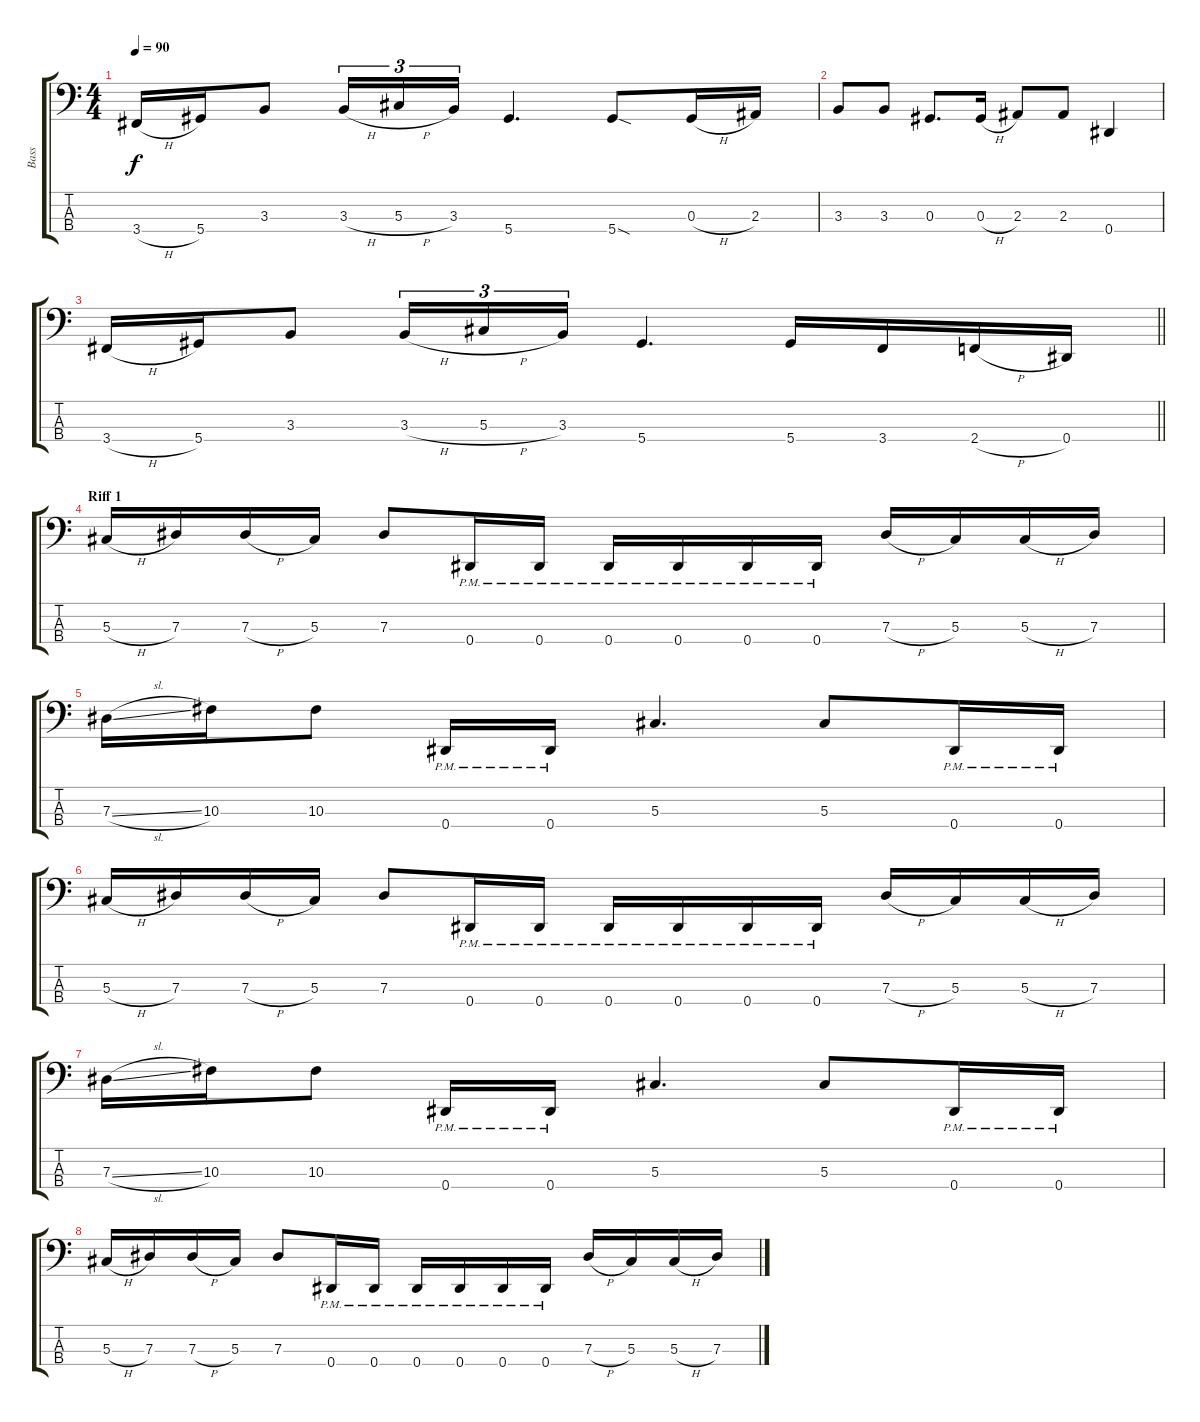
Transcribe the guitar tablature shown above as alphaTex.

\track ("Bass" "Bass") {instrument electricbassfinger bank 255}
\staff {score tabs}
\tuning (Gb2 Db2 Ab1 Eb1) {hide}
\ts (4 4)
\tempo 90
\clef f4
\ks c
3.4{h}.16{dy f} 5.4.16 3.3.8 3.3{h}.16{tu (3 2)} 5.3{h}.16{tu (3 2)} 3.3.16{tu (3 2)} 5.4.4{d} 5.4{sod}.8 0.3{h}.16 2.3.16 |
3.3.8 3.3.8 0.3.8{d} 0.3{h}.16 2.3.8 2.3.8 0.4.4 |
\barLineRight lightlight
3.4{h}.16 5.4.16 3.3.8 3.3{h}.16{tu (3 2)} 5.3{h}.16{tu (3 2)} 3.3.16{tu (3 2)} 5.4.4{d} 5.4.16 3.4.16 2.4{h}.16 0.4.16 |
\section ("" "Riff 1")
5.3{h}.16 7.3.16 7.3{h}.16 5.3.16 7.3.8 0.4{pm}.16 0.4{pm}.16 0.4{pm}.16 0.4{pm}.16 0.4{pm}.16 0.4{pm}.16 7.3{h}.16 5.3.16 5.3{h}.16 7.3.16 |
7.3{sl}.16 10.3.16 10.3.8 0.4{pm}.16 0.4{pm}.16 5.3.4{d} 5.3.8 0.4{pm}.16 0.4{pm}.16 |
5.3{h}.16 7.3.16 7.3{h}.16 5.3.16 7.3.8 0.4{pm}.16 0.4{pm}.16 0.4{pm}.16 0.4{pm}.16 0.4{pm}.16 0.4{pm}.16 7.3{h}.16 5.3.16 5.3{h}.16 7.3.16 |
7.3{sl}.16 10.3.16 10.3.8 0.4{pm}.16 0.4{pm}.16 5.3.4{d} 5.3.8 0.4{pm}.16 0.4{pm}.16 |
5.3{h}.16 7.3.16 7.3{h}.16 5.3.16 7.3.8 0.4{pm}.16 0.4{pm}.16 0.4{pm}.16 0.4{pm}.16 0.4{pm}.16 0.4{pm}.16 7.3{h}.16 5.3.16 5.3{h}.16 7.3.16
